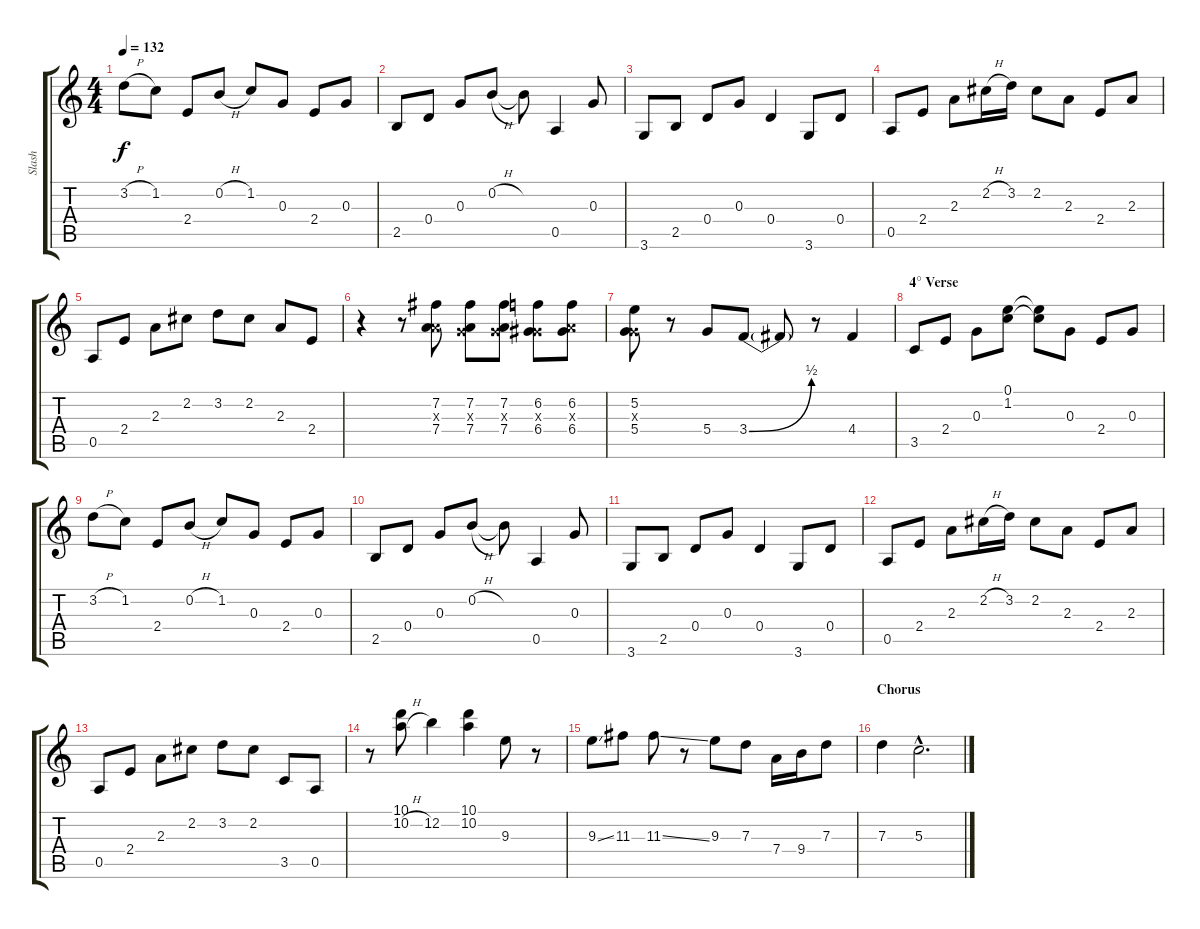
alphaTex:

\track ("Slash" "Slash") {instrument electricguitarjazz}
\staff {score tabs}
\tuning (E4 B3 G3 D3 A2 E2) {hide}
\ts (4 4)
\tempo 132
\clef g2
\ks c
3.2{h}.8{dy f} 1.2.8 2.4.8 0.2{h}.8 1.2.8 0.3.8 2.4.8 0.3.8 |
2.5.8 0.4.8 0.3.8 0.2{h}.8 0.2{t}.8 0.5.4 0.3.8 |
3.6.8 2.5.8 0.4.8 0.3.8 0.4.4 3.6.8 0.4.8 |
0.5.8 2.4.8 2.3.8 2.2{h}.16 3.2.16 2.2.8 2.3.8 2.4.8 2.3.8 |
0.5.8 2.4.8 2.3.8 2.2.8 3.2.8 2.2.8 2.3.8 2.4.8 |
r.4 r.8 (7.2 2.3{x} 7.4).8 (7.2 0.3{x} 7.4).8 (7.2 0.3{x} 7.4).8 (6.2 0.3{x} 6.4).8 (6.2 2.3{x} 6.4).8 |
(5.2 0.3{x} 5.4).8 r.8 5.4.8 3.4{be (bend 0 0 60 2)}.8 3.4{t}.8 r.8 4.4.4 |
\section ("" "4° Verse")
3.5.8 2.4.8 0.3.8 (0.1 1.2).8 (0.1{t} 1.2{t}).8 0.3.8 2.4.8 0.3.8 |
3.2{h}.8 1.2.8 2.4.8 0.2{h}.8 1.2.8 0.3.8 2.4.8 0.3.8 |
2.5.8 0.4.8 0.3.8 0.2{h}.8 0.2{t}.8 0.5.4 0.3.8 |
3.6.8 2.5.8 0.4.8 0.3.8 0.4.4 3.6.8 0.4.8 |
0.5.8 2.4.8 2.3.8 2.2{h}.16 3.2.16 2.2.8 2.3.8 2.4.8 2.3.8 |
0.5.8 2.4.8 2.3.8 2.2.8 3.2.8 2.2.8 3.5.8 0.5.8 |
r.8 (10.1 10.2{h}).8 12.2.4 (10.1 10.2).4 9.3.8 r.8 |
9.3{ss}.8 11.3.8 11.3{ss}.8 r.8 9.3.8 7.3.8 7.4.16 9.4.16 7.3.8 |
\section ("" "Chorus")
7.3.4 5.3{hac}.2{d}
